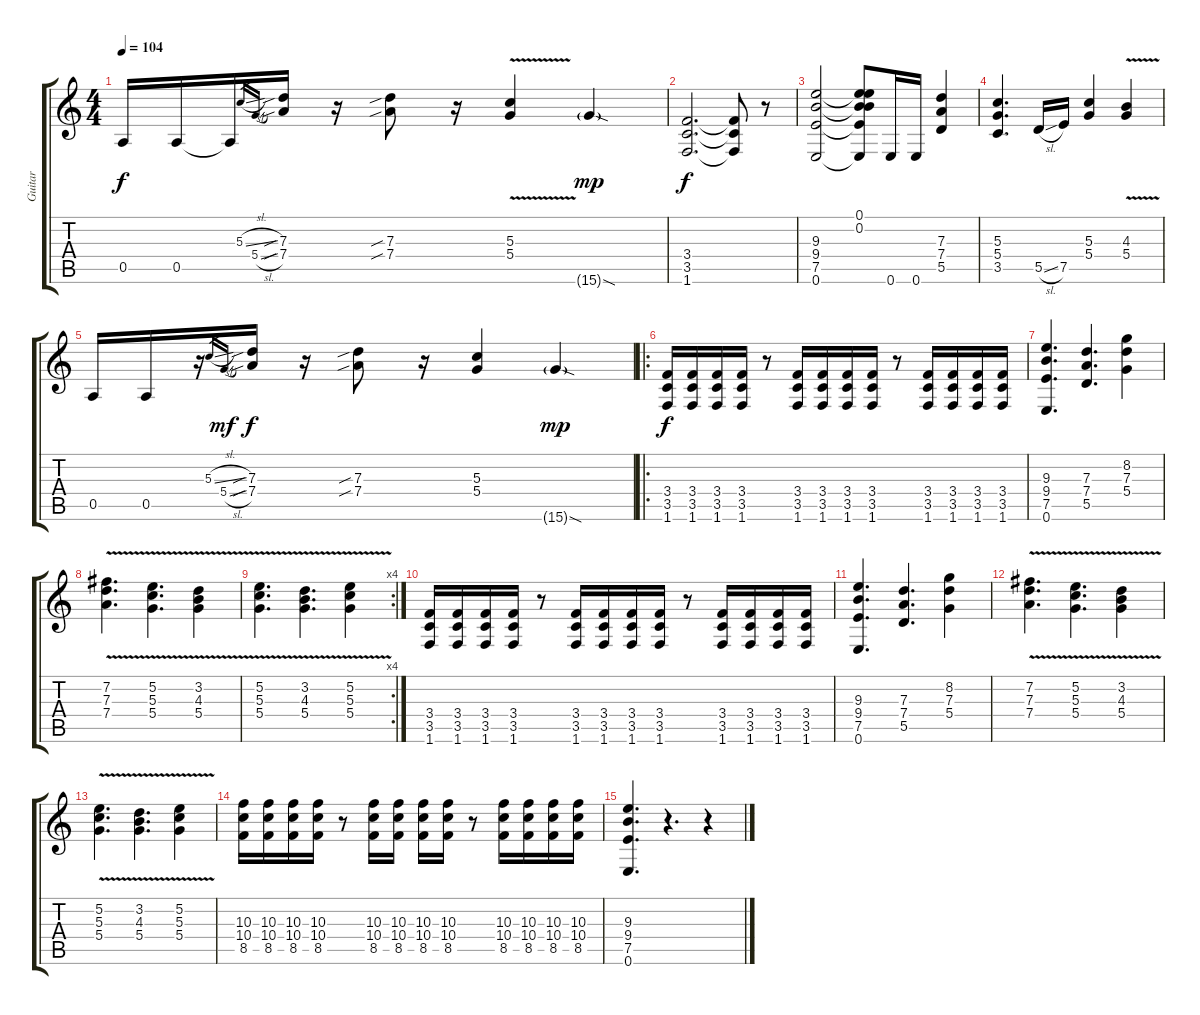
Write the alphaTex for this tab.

\track ("Guitar" "Guitar") {instrument distortionguitar}
\staff {score tabs}
\tuning (E4 B3 G3 D3 A2 E2) {hide}
\ts (4 4)
\tempo 104
\clef g2
\ks c
0.5.16{dy f} 0.5.16 0.5{t}.16 5.3{sl}.16{gr} 5.4{sl}.16{gr} (7.3{sib} 7.4{sib}).16 r.16 (7.3{sib} 7.4{sib}).8 r.16 (5.3{v} 5.4{v}).4 15.6{sod g}.4{dy mp} |
(3.4 3.5 1.6).2{d dy f} (3.4{t} 3.5{t} 1.6{t}).8 r.8 |
(9.3 9.4 7.5 0.6).2 (0.1 0.2 9.3{t} 9.4{t} 7.5{t} 0.6{t}).8 0.6.16 0.6.16 (7.3 7.4 5.5).4 |
(5.3 5.4 3.5).4{d} 5.5{sl}.16 7.5.16 (5.3 5.4).4 (4.3{v} 5.4{v}).4 |
0.5.16 0.5.16 r.16 5.3{sl}.16{gr} 5.4{sl}.16{gr dy mf} (7.3{sib} 7.4{sib}).16{dy f} r.16 (7.3{sib} 7.4{sib}).8 r.16 (5.3 5.4).4 15.6{sod g}.4{dy mp} |
\ro
(3.4 3.5 1.6).16{dy f} (3.4 3.5 1.6).16 (3.4 3.5 1.6).16 (3.4 3.5 1.6).16 r.8 (3.4 3.5 1.6).16 (3.4 3.5 1.6).16{beam merge} (3.4 3.5 1.6).16 (3.4 3.5 1.6).16 r.8 (3.4 3.5 1.6).16 (3.4 3.5 1.6).16 (3.4 3.5 1.6).16 (3.4 3.5 1.6).16 |
(9.3 9.4 7.5 0.6).4{d} (7.3 7.4 5.5).4{d} (8.2 7.3 5.4).4 |
(7.2{v} 7.3{v} 7.4{v}).4{d} (5.2{v} 5.3{v} 5.4{v}).4{d} (3.2 4.3{v} 5.4{v}).4 |
\rc 4
(5.2{v} 5.3{v} 5.4{v}).4{d} (3.2 4.3{v} 5.4{v}).4{d} (5.2{v} 5.3{v} 5.4{v}).4 |
(3.4 3.5 1.6).16{volume 4} (3.4 3.5 1.6).16 (3.4 3.5 1.6).16 (3.4 3.5 1.6).16 r.8 (3.4 3.5 1.6).16{beam Up} (3.4 3.5 1.6).16{beam Up beam merge} (3.4 3.5 1.6).16 (3.4 3.5 1.6).16 r.8 (3.4 3.5 1.6).16 (3.4 3.5 1.6).16 (3.4 3.5 1.6).16 (3.4 3.5 1.6).16 |
(9.3 9.4 7.5 0.6).4{d} (7.3 7.4 5.5).4{d} (8.2 7.3 5.4).4 |
(7.2{v} 7.3{v} 7.4{v}).4{d} (5.2{v} 5.3{v} 5.4{v}).4{d} (3.2 4.3{v} 5.4{v}).4 |
(5.2{v} 5.3{v} 5.4{v}).4{d} (3.2 4.3{v} 5.4{v}).4{d} (5.2{v} 5.3{v} 5.4{v}).4 |
(10.3 10.4 8.5).16{volume 0} (10.3 10.4 8.5).16 (10.3 10.4 8.5).16 (10.3 10.4 8.5).16 r.8 (10.3 10.4 8.5).16 (10.3 10.4 8.5).16 (10.3 10.4 8.5).16 (10.3 10.4 8.5).16 r.8 (10.3 10.4 8.5).16 (10.3 10.4 8.5).16 (10.3 10.4 8.5).16 (10.3 10.4 8.5).16 |
(9.3 9.4 7.5 0.6).4{d} r.4{d} r.4
